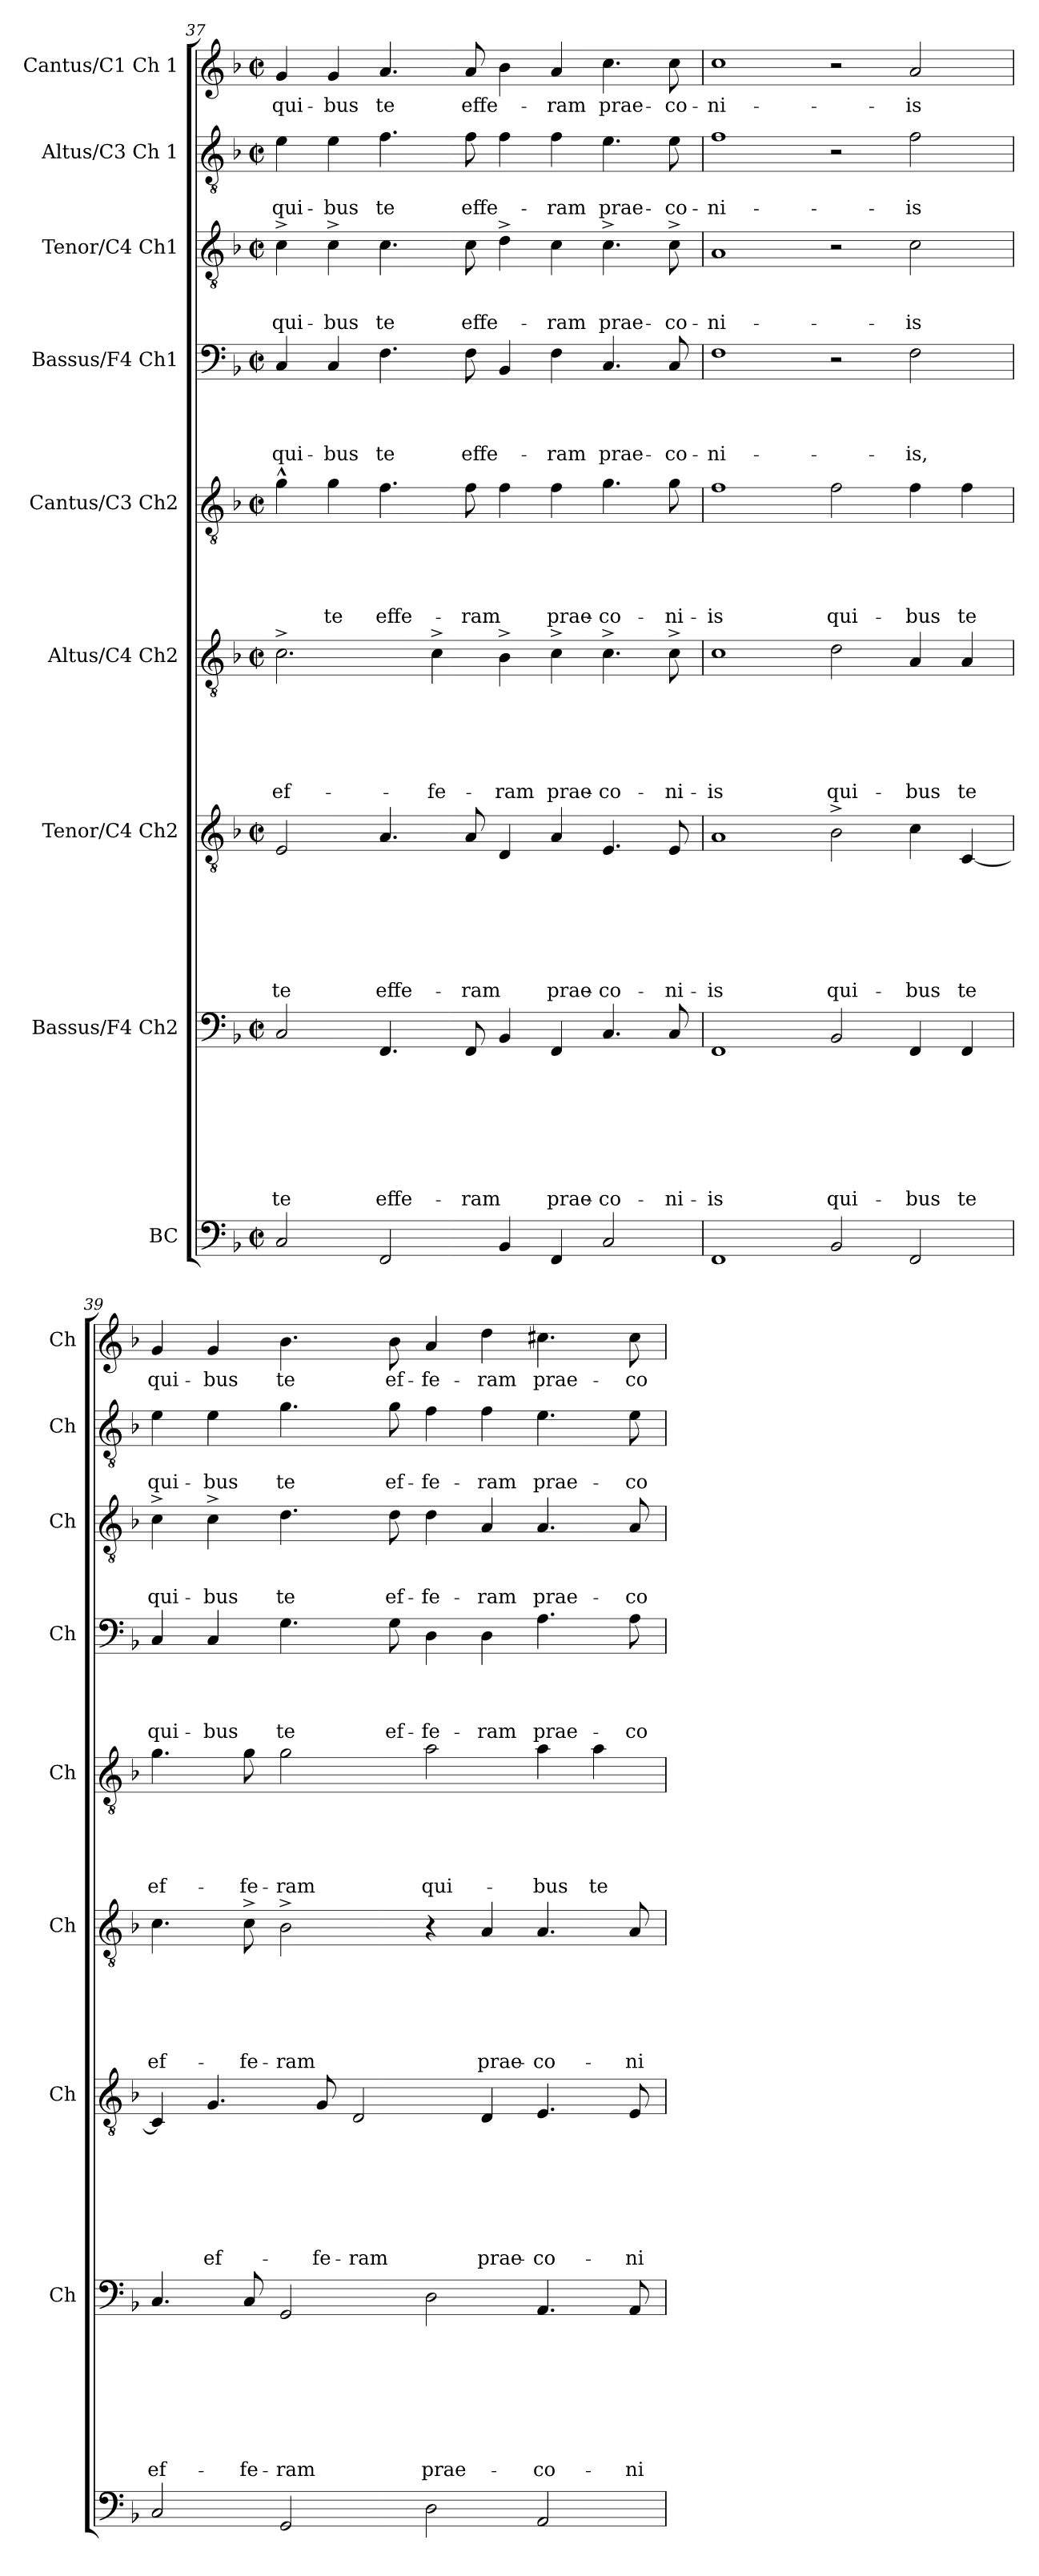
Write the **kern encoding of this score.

**kern	**kern	**text	**text	**text	**text	**text	**text	**text	**text	**kern	**text	**text	**text	**text	**text	**text	**text	**kern	**text	**text	**text	**text	**text	**text	**kern	**text	**text	**text	**text	**text	**kern	**text	**text	**text	**text	**kern	**text	**text	**text	**kern	**text	**text	**kern	**text
*part9	*part8	*part8	*part8	*part8	*part8	*part8	*part8	*part8	*part8	*part7	*part7	*part7	*part7	*part7	*part7	*part7	*part7	*part6	*part6	*part6	*part6	*part6	*part6	*part6	*part5	*part5	*part5	*part5	*part5	*part5	*part4	*part4	*part4	*part4	*part4	*part3	*part3	*part3	*part3	*part2	*part2	*part2	*part1	*part1
*staff9	*staff8	*staff8	*staff8	*staff8	*staff8	*staff8	*staff8	*staff8	*staff8	*staff7	*staff7	*staff7	*staff7	*staff7	*staff7	*staff7	*staff7	*staff6	*staff6	*staff6	*staff6	*staff6	*staff6	*staff6	*staff5	*staff5	*staff5	*staff5	*staff5	*staff5	*staff4	*staff4	*staff4	*staff4	*staff4	*staff3	*staff3	*staff3	*staff3	*staff2	*staff2	*staff2	*staff1	*staff1
*I"BC	*I"Bassus/F4 Ch2	*	*	*	*	*	*	*	*	*I"Tenor/C4 Ch2	*	*	*	*	*	*	*	*I"Altus/C4 Ch2	*	*	*	*	*	*	*I"Cantus/C3 Ch2	*	*	*	*	*	*I"Bassus/F4 Ch1	*	*	*	*	*I"Tenor/C4 Ch1	*	*	*	*I"Altus/C3 Ch 1	*	*	*I"Cantus/C1 Ch 1	*
*	*I'Ch	*	*	*	*	*	*	*	*	*I'Ch	*	*	*	*	*	*	*	*I'Ch	*	*	*	*	*	*	*I'Ch	*	*	*	*	*	*I'Ch	*	*	*	*	*I'Ch	*	*	*	*I'Ch	*	*	*I'Ch	*
!!LO:LB:g=z
*clefF4	*clefF4	*	*	*	*	*	*	*	*	*clefGv2	*	*	*	*	*	*	*	*clefGv2	*	*	*	*	*	*	*clefGv2	*	*	*	*	*	*clefF4	*	*	*	*	*clefGv2	*	*	*	*clefGv2	*	*	*clefG2	*
*k[b-]	*k[b-]	*	*	*	*	*	*	*	*	*k[b-]	*	*	*	*	*	*	*	*k[b-]	*	*	*	*	*	*	*k[b-]	*	*	*	*	*	*k[b-]	*	*	*	*	*k[b-]	*	*	*	*k[b-]	*	*	*k[b-]	*
*F:	*F:	*	*	*	*	*	*	*	*	*F:	*	*	*	*	*	*	*	*F:	*	*	*	*	*	*	*F:	*	*	*	*	*	*F:	*	*	*	*	*F:	*	*	*	*F:	*	*	*F:	*
*M2/2	*M2/2	*	*	*	*	*	*	*	*	*M2/2	*	*	*	*	*	*	*	*M2/2	*	*	*	*	*	*	*M2/2	*	*	*	*	*	*M2/2	*	*	*	*	*M2/2	*	*	*	*M2/2	*	*	*M2/2	*
*met(c|)	*met(c|)	*	*	*	*	*	*	*	*	*met(c|)	*	*	*	*	*	*	*	*met(c|)	*	*	*	*	*	*	*met(c|)	*	*	*	*	*	*met(c|)	*	*	*	*	*met(c|)	*	*	*	*met(c|)	*	*	*met(c|)	*
=37	=37	=37	=37	=37	=37	=37	=37	=37	=37	=37	=37	=37	=37	=37	=37	=37	=37	=37	=37	=37	=37	=37	=37	=37	=37	=37	=37	=37	=37	=37	=37	=37	=37	=37	=37	=37	=37	=37	=37	=37	=37	=37	=37	=37
!	!	!	!	!	!	!	!	!	!LO:LY:b	!	!	!	!	!	!	!	!LO:LY:b	!	!	!	!	!	!	!LO:LY:b	!	!	!	!	!	!	!	!	!	!	!LO:LY:b	!	!	!	!LO:LY:b	!	!	!LO:LY:b	!	!LO:LY:b
2C/	2C/	.	.	.	.	.	.	.	te	2E/	.	.	.	.	.	.	te	2.c^>\	.	.	.	.	.	ef-	4g^^>\	.	.	.	.	.	4C/	.	.	.	qui-	4c^>\	.	.	qui-	4e\	.	qui-	4g/	qui-
!	!	!	!	!	!	!	!	!	!	!	!	!	!	!	!	!	!	!	!	!	!	!	!	!	!	!	!	!	!	!LO:LY:b	!	!	!	!	!LO:LY:b	!	!	!	!LO:LY:b	!	!	!LO:LY:b	!	!LO:LY:b
.	.	.	.	.	.	.	.	.	.	.	.	.	.	.	.	.	.	.	.	.	.	.	.	.	4g\	.	.	.	.	te	4C/	.	.	.	-bus	4c^>\	.	.	-bus	4e\	.	-bus	4g/	-bus
!	!	!	!	!	!	!	!	!	!LO:LY:b	!	!	!	!	!	!	!	!LO:LY:b	!	!	!	!	!	!	!	!	!	!	!	!	!LO:LY:b	!	!	!	!	!LO:LY:b	!	!	!	!LO:LY:b	!	!	!LO:LY:b	!	!LO:LY:b
2FF/	4.FF/	.	.	.	.	.	.	.	ef­fe-	4.A/	.	.	.	.	.	.	ef­fe-	.	.	.	.	.	.	.	4.f\	.	.	.	.	ef­fe-	4.F\	.	.	.	te	4.c\	.	.	te	4.f\	.	te	4.a/	te
!	!	!	!	!	!	!	!	!	!	!	!	!	!	!	!	!	!	!	!	!	!	!	!	!LO:LY:b	!	!	!	!	!	!	!	!	!	!	!	!	!	!	!	!	!	!	!	!
.	.	.	.	.	.	.	.	.	.	.	.	.	.	.	.	.	.	4c^>\	.	.	.	.	.	-fe-	.	.	.	.	.	.	.	.	.	.	.	.	.	.	.	.	.	.	.	.
!	!	!	!	!	!	!	!	!	!LO:LY:b	!	!	!	!	!	!	!	!LO:LY:b	!	!	!	!	!	!	!	!	!	!	!	!	!LO:LY:b	!	!	!	!	!LO:LY:b	!	!	!	!LO:LY:b	!	!	!LO:LY:b	!	!LO:LY:b
.	8FF/	.	.	.	.	.	.	.	-ram	8A/	.	.	.	.	.	.	-ram	.	.	.	.	.	.	.	8f\	.	.	.	.	-ram	8F\	.	.	.	ef­fe-	8c\	.	.	ef­fe-	8f\	.	ef­fe-	8a/	ef­fe-
!	!	!	!	!	!	!	!	!	!	!	!	!	!	!	!	!	!	!	!	!	!	!	!	!LO:LY:b	!	!	!	!	!	!	!	!	!	!	!	!	!	!	!	!	!	!	!	!
4BB-/	4BB-/	.	.	.	.	.	.	.	.	4D/	.	.	.	.	.	.	.	4B-^>\	.	.	.	.	.	-ram	4f\	.	.	.	.	.	4BB-/	.	.	.	.	4d^>\	.	.	.	4f\	.	.	4b-\	.
!	!	!	!	!	!	!	!	!	!LO:LY:b	!	!	!	!	!	!	!	!LO:LY:b	!	!	!	!	!	!	!LO:LY:b	!	!	!	!	!	!LO:LY:b	!	!	!	!	!LO:LY:b	!	!	!	!LO:LY:b	!	!	!LO:LY:b	!	!LO:LY:b
4FF/	4FF/	.	.	.	.	.	.	.	prae-	4A/	.	.	.	.	.	.	prae-	4c^>\	.	.	.	.	.	prae-	4f\	.	.	.	.	prae-	4F\	.	.	.	-ram	4c\	.	.	-ram	4f\	.	-ram	4a/	-ram
!	!	!	!	!	!	!	!	!	!LO:LY:b	!	!	!	!	!	!	!	!LO:LY:b	!	!	!	!	!	!	!LO:LY:b	!	!	!	!	!	!LO:LY:b	!	!	!	!	!LO:LY:b	!	!	!	!LO:LY:b	!	!	!LO:LY:b	!	!LO:LY:b
2C/	4.C/	.	.	.	.	.	.	.	-co-	4.E/	.	.	.	.	.	.	-co-	4.c^>\	.	.	.	.	.	-co-	4.g\	.	.	.	.	-co-	4.C/	.	.	.	prae-	4.c^>\	.	.	prae-	4.e\	.	prae-	4.cc\	prae-
!	!	!	!	!	!	!	!	!	!LO:LY:b:rj	!	!	!	!	!	!	!	!LO:LY:b:rj	!	!	!	!	!	!	!LO:LY:b:rj	!	!	!	!	!	!LO:LY:b:rj	!	!	!	!	!LO:LY:b:rj	!	!	!	!LO:LY:b:rj	!	!	!LO:LY:b:rj	!	!LO:LY:b:rj
.	8C/	.	.	.	.	.	.	.	-ni-	8E/	.	.	.	.	.	.	-ni-	8c^>\	.	.	.	.	.	-ni-	8g\	.	.	.	.	-ni-	8C/	.	.	.	-co-	8c^>\	.	.	-co-	8e\	.	-co-	8cc\	-co-
=38	=38	=38	=38	=38	=38	=38	=38	=38	=38	=38	=38	=38	=38	=38	=38	=38	=38	=38	=38	=38	=38	=38	=38	=38	=38	=38	=38	=38	=38	=38	=38	=38	=38	=38	=38	=38	=38	=38	=38	=38	=38	=38	=38	=38
!	!	!	!	!	!	!	!	!	!LO:LY:b:rj	!	!	!	!	!	!	!	!LO:LY:b:rj	!	!	!	!	!	!	!LO:LY:b:rj	!	!	!	!	!	!LO:LY:b:rj	!	!	!	!	!LO:LY:b	!	!	!	!LO:LY:b:rj	!	!	!LO:LY:b:rj	!	!LO:LY:b:rj
1FF	1FF	.	.	.	.	.	.	.	-is	1A	.	.	.	.	.	.	-is	1c	.	.	.	.	.	-is	1f	.	.	.	.	-is	1F	.	.	.	-ni-	1A	.	.	-ni-	1f	.	-ni-	1cc	-ni-
!	!	!	!	!	!	!	!	!	!LO:LY:b	!	!	!	!	!	!	!	!LO:LY:b	!	!	!	!	!	!	!LO:LY:b	!	!	!	!	!	!LO:LY:b	!	!	!	!	!	!	!	!	!	!	!	!	!	!
2BB-/	2BB-/	.	.	.	.	.	.	.	qui-	2B-^>\	.	.	.	.	.	.	qui-	2d\	.	.	.	.	.	qui-	2f\	.	.	.	.	qui-	2r	.	.	.	.	2r	.	.	.	2r	.	.	2r	.
!	!	!	!	!	!	!	!	!	!LO:LY:b	!	!	!	!	!	!	!	!LO:LY:b	!	!	!	!	!	!	!LO:LY:b	!	!	!	!	!	!LO:LY:b	!	!	!	!	!LO:LY:b	!	!	!	!LO:LY:b	!	!	!LO:LY:b	!	!LO:LY:b
2FF/	4FF/	.	.	.	.	.	.	.	-bus	4c\	.	.	.	.	.	.	-bus	4A/	.	.	.	.	.	-bus	4f\	.	.	.	.	-bus	2F\	.	.	.	-is,	2c\	.	.	-is	2f\	.	-is	2a/	-is
!	!	!	!	!	!	!	!	!	!LO:LY:b	!	!	!	!	!	!	!	!LO:LY:b	!	!	!	!	!	!	!LO:LY:b	!	!	!	!	!	!LO:LY:b	!	!	!	!	!	!	!	!	!	!	!	!	!	!
.	4FF/	.	.	.	.	.	.	.	te	[<4C/	.	.	.	.	.	.	te	4A/	.	.	.	.	.	te	4f\	.	.	.	.	te	.	.	.	.	.	.	.	.	.	.	.	.	.	.
=39	=39	=39	=39	=39	=39	=39	=39	=39	=39	=39	=39	=39	=39	=39	=39	=39	=39	=39	=39	=39	=39	=39	=39	=39	=39	=39	=39	=39	=39	=39	=39	=39	=39	=39	=39	=39	=39	=39	=39	=39	=39	=39	=39	=39
!	!	!	!	!	!	!	!	!	!LO:LY:b	!	!	!	!	!	!	!	!	!	!	!	!	!	!	!LO:LY:b	!	!	!	!	!	!LO:LY:b	!	!	!	!	!LO:LY:b	!	!	!	!LO:LY:b	!	!	!LO:LY:b	!	!LO:LY:b
2C/	4.C/	.	.	.	.	.	.	.	ef-	4C/]	.	.	.	.	.	.	.	4.c\	.	.	.	.	.	ef-	4.g\	.	.	.	.	ef-	4C/	.	.	.	qui-	4c^>\	.	.	qui-	4e\	.	qui-	4g/	qui-
!	!	!	!	!	!	!	!	!	!	!	!	!	!	!	!	!	!LO:LY:b	!	!	!	!	!	!	!	!	!	!	!	!	!	!	!	!	!	!LO:LY:b	!	!	!	!LO:LY:b	!	!	!LO:LY:b	!	!LO:LY:b
.	.	.	.	.	.	.	.	.	.	4.G/	.	.	.	.	.	.	ef-	.	.	.	.	.	.	.	.	.	.	.	.	.	4C/	.	.	.	-bus	4c^>\	.	.	-bus	4e\	.	-bus	4g/	-bus
!	!	!	!	!	!	!	!	!	!LO:LY:b	!	!	!	!	!	!	!	!	!	!	!	!	!	!	!LO:LY:b	!	!	!	!	!	!LO:LY:b	!	!	!	!	!	!	!	!	!	!	!	!	!	!
.	8C/	.	.	.	.	.	.	.	-fe-	.	.	.	.	.	.	.	.	8c^>\	.	.	.	.	.	-fe-	8g\	.	.	.	.	-fe-	.	.	.	.	.	.	.	.	.	.	.	.	.	.
!	!	!	!	!	!	!	!	!	!LO:LY:b	!	!	!	!	!	!	!	!	!	!	!	!	!	!	!LO:LY:b	!	!	!	!	!	!LO:LY:b	!	!	!	!	!LO:LY:b	!	!	!	!LO:LY:b	!	!	!LO:LY:b	!	!LO:LY:b
2GG/	2GG/	.	.	.	.	.	.	.	-ram	.	.	.	.	.	.	.	.	2B-^>\	.	.	.	.	.	-ram	2g\	.	.	.	.	-ram	4.G\	.	.	.	te	4.d\	.	.	te	4.g\	.	te	4.b-\	te
!	!	!	!	!	!	!	!	!	!	!	!	!	!	!	!	!	!LO:LY:b	!	!	!	!	!	!	!	!	!	!	!	!	!	!	!	!	!	!	!	!	!	!	!	!	!	!	!
.	.	.	.	.	.	.	.	.	.	8G/	.	.	.	.	.	.	-fe-	.	.	.	.	.	.	.	.	.	.	.	.	.	.	.	.	.	.	.	.	.	.	.	.	.	.	.
!	!	!	!	!	!	!	!	!	!	!	!	!	!	!	!	!	!LO:LY:b	!	!	!	!	!	!	!	!	!	!	!	!	!	!	!	!	!	!	!	!	!	!	!	!	!	!	!
.	.	.	.	.	.	.	.	.	.	2D/	.	.	.	.	.	.	-ram	.	.	.	.	.	.	.	.	.	.	.	.	.	.	.	.	.	.	.	.	.	.	.	.	.	.	.
!	!	!	!	!	!	!	!	!	!	!	!	!	!	!	!	!	!	!	!	!	!	!	!	!	!	!	!	!	!	!	!	!	!	!	!LO:LY:b	!	!	!	!LO:LY:b	!	!	!LO:LY:b	!	!LO:LY:b
.	.	.	.	.	.	.	.	.	.	.	.	.	.	.	.	.	.	.	.	.	.	.	.	.	.	.	.	.	.	.	8G\	.	.	.	ef-	8d\	.	.	ef-	8g\	.	ef-	8b-\	ef-
!	!	!	!	!	!	!	!	!	!LO:LY:b	!	!	!	!	!	!	!	!	!	!	!	!	!	!	!	!	!	!	!	!	!LO:LY:b	!	!	!	!	!LO:LY:b	!	!	!	!LO:LY:b	!	!	!LO:LY:b	!	!LO:LY:b
2D\	2D\	.	.	.	.	.	.	.	prae-	.	.	.	.	.	.	.	.	4r	.	.	.	.	.	.	2a\	.	.	.	.	qui-	4D\	.	.	.	-fe-	4d\	.	.	-fe-	4f\	.	-fe-	4a/	-fe-
!	!	!	!	!	!	!	!	!	!	!	!	!	!	!	!	!	!LO:LY:b	!	!	!	!	!	!	!LO:LY:b	!	!	!	!	!	!	!	!	!	!	!LO:LY:b	!	!	!	!LO:LY:b	!	!	!LO:LY:b	!	!LO:LY:b
.	.	.	.	.	.	.	.	.	.	4D/	.	.	.	.	.	.	prae-	4A/	.	.	.	.	.	prae-	.	.	.	.	.	.	4D\	.	.	.	-ram	4A/	.	.	-ram	4f\	.	-ram	4dd\	-ram
!	!	!	!	!	!	!	!	!	!LO:LY:b	!	!	!	!	!	!	!	!LO:LY:b:rj	!	!	!	!	!	!	!LO:LY:b:rj	!	!	!	!	!	!LO:LY:b	!	!	!	!	!LO:LY:b:rj	!	!	!	!LO:LY:b:rj	!	!	!LO:LY:b:rj	!	!LO:LY:b:rj
2AA/	4.AA/	.	.	.	.	.	.	.	-co-	4.E/	.	.	.	.	.	.	-co-	4.A/	.	.	.	.	.	-co-	4a\	.	.	.	.	-bus	4.A\	.	.	.	prae-	4.A/	.	.	prae-	4.e\	.	prae-	4.cc#X\	prae-
!	!	!	!	!	!	!	!	!	!	!	!	!	!	!	!	!	!	!	!	!	!	!	!	!	!	!	!	!	!	!LO:LY:b	!	!	!	!	!	!	!	!	!	!	!	!	!	!
.	.	.	.	.	.	.	.	.	.	.	.	.	.	.	.	.	.	.	.	.	.	.	.	.	4a\	.	.	.	.	te	.	.	.	.	.	.	.	.	.	.	.	.	.	.
!	!	!	!	!	!	!	!	!	!LO:LY:b	!	!	!	!	!	!	!	!LO:LY:b	!	!	!	!	!	!	!LO:LY:b	!	!	!	!	!	!	!	!	!	!	!LO:LY:b	!	!	!	!LO:LY:b	!	!	!LO:LY:b	!	!LO:LY:b
.	8AA/	.	.	.	.	.	.	.	-ni-	8E/	.	.	.	.	.	.	-ni-	8A/	.	.	.	.	.	-ni-	.	.	.	.	.	.	8A\	.	.	.	-co-	8A/	.	.	-co-	8e\	.	-co-	8cc#\	-co-
=	=	=	=	=	=	=	=	=	=	=	=	=	=	=	=	=	=	=	=	=	=	=	=	=	=	=	=	=	=	=	=	=	=	=	=	=	=	=	=	=	=	=	=	=
*-	*-	*-	*-	*-	*-	*-	*-	*-	*-	*-	*-	*-	*-	*-	*-	*-	*-	*-	*-	*-	*-	*-	*-	*-	*-	*-	*-	*-	*-	*-	*-	*-	*-	*-	*-	*-	*-	*-	*-	*-	*-	*-	*-	*-
